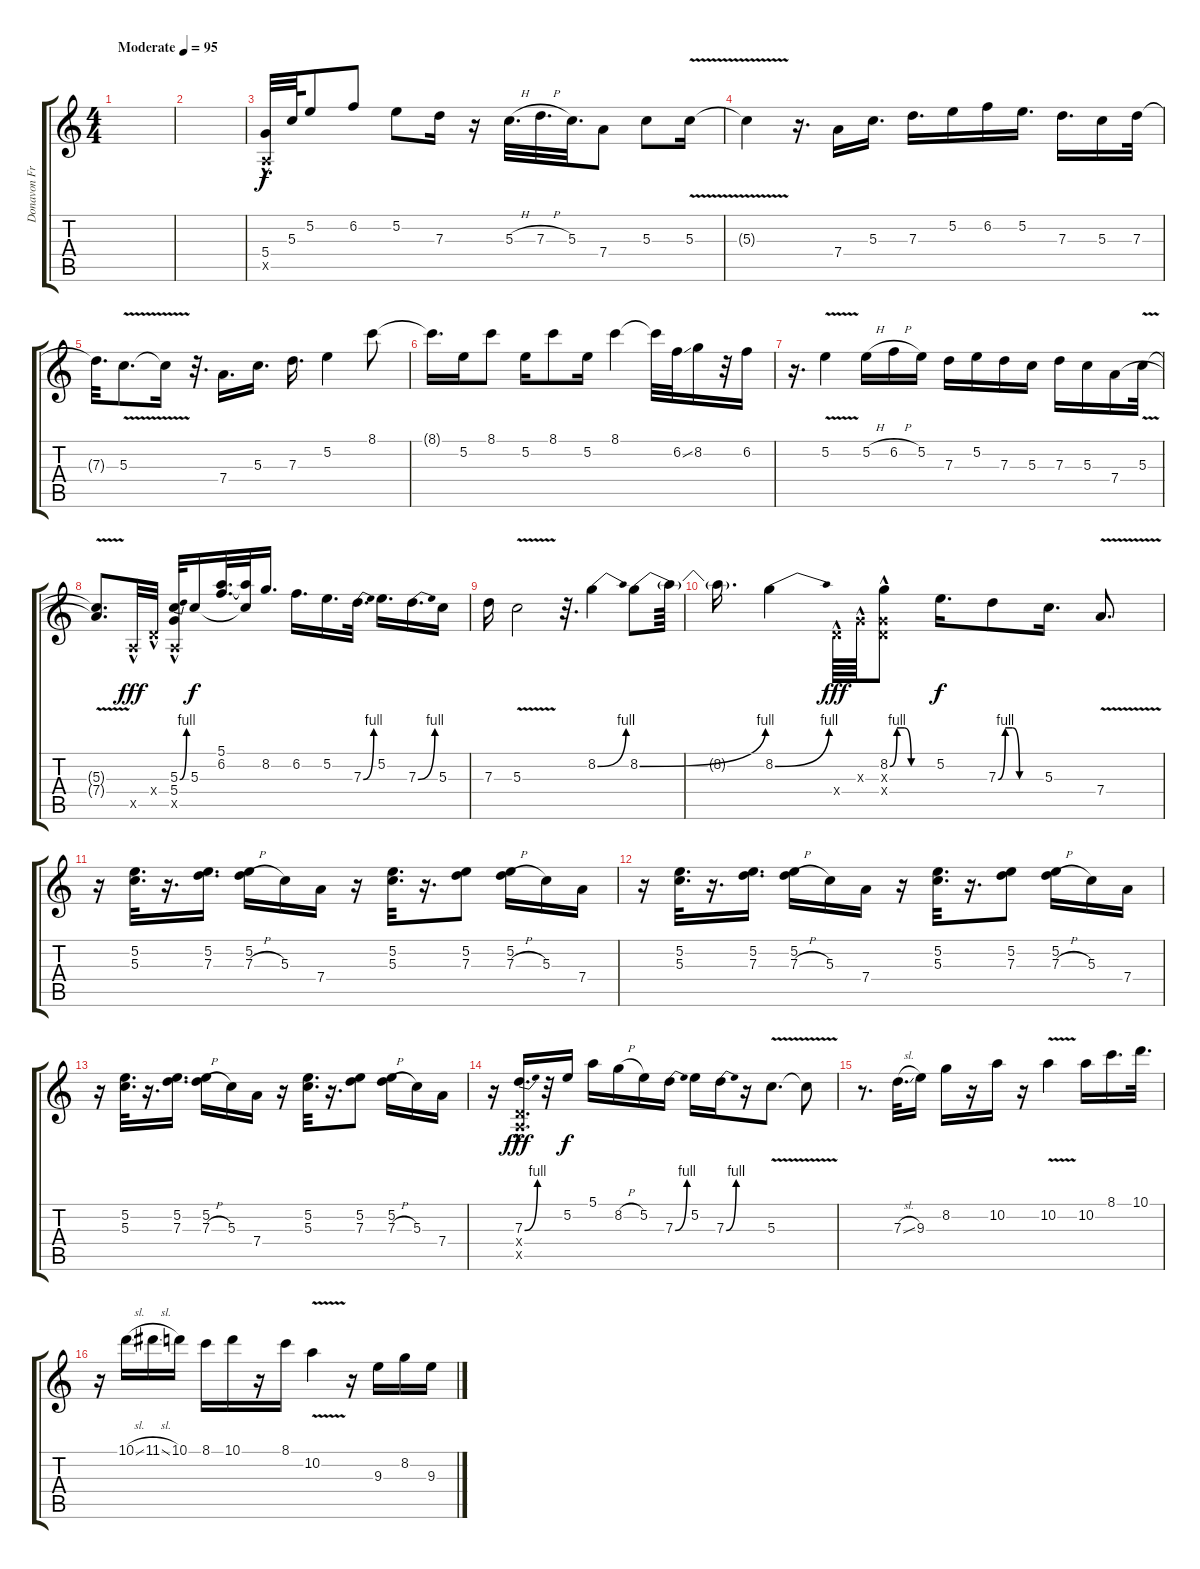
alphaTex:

\track ("Donavon Frankenreiter,solo guitar" "Donavon Fr") {instrument acousticguitarsteel}
\staff {score tabs}
\tuning (E4 B3 G3 D3 A2 E2) {hide}
\ts (4 4)
\tempo (95 "Moderate")
\clef g2
\ks c
|
|
(5.4 0.5{hac x}).32 5.3.64{dy f} 5.2.8 6.2.8 5.2.8 7.3.16 r.16 5.3{h}.32{d} 7.3{h}.32{d} 5.3.32{d} 7.4.8 5.3.8 5.3{v}.16 |
5.3{t}.4 r.16{d} 7.4.16 5.3.16{d} 7.3.16{d} 5.2.16 6.2.16 5.2.16{d} 7.3.16{d} 5.3.16 7.3.32 |
7.3{t}.32{d} 5.3{v}.8{d} 5.3{t}.16 r.32{d} 7.4.16{d} 5.3.16{d} 7.3.16{d} 5.2.4 8.1.8 |
8.1{t}.16{d} 5.2.16 8.1.8 5.2.16 8.1.8 5.2.16 8.1.4 8.1{t}.32 6.2{ss}.32 8.2.16 r.32 6.2.16 |
r.16{d} 5.2{v}.4 5.2{h}.16 6.2{h}.16 5.2.16 7.3.16 5.2.16 7.3.16 5.3.16 7.3.16 5.3.16 7.4.16 5.3{v}.32 |
(5.3{t} 7.4{t}).8{d} 0.5{hac x}.32{dy fff} 0.4{hac x}.32 (5.3{be (bend 0 0 60 4)} 5.4 0.5{hac x}).32 5.3.16{dy f} (5.1 6.2).32{d} (5.1{t} 5.3{t}).32 8.2.16{d} 6.2.16{d} 5.2.16{d} 7.3{be (bend 0 0 60 4)}.32{d} 5.2.16{d} 7.3{be (bend 0 0 60 4)}.16{d} 5.3.16 |
7.3.16 5.3{v}.2 r.32{d} 8.2{be (bend 0 0 60 4)}.4 8.2{be (bend 0 0 60 4)}.8 8.2{t}.64 |
8.2{t}.16{d} 8.2{be (bend 0 0 60 4)}.4 0.4{hac x}.64{dy fff} 0.3{hac x}.64 (8.2{be (custom 0 0 10 4 20 4 30 0 60 0)} 0.3{hac x} 0.4{x}).8 5.2.16{d dy f} 7.3{be (custom 0 0 10 4 20 4 30 0 60 0)}.8 5.3.16{d} 7.4{v}.8{d} |
r.16 (5.2 5.3).32{d} r.16{d} (5.2 7.3).16{d} (5.2 7.3{h}).16 5.3.16 7.4.16 r.16 (5.2 5.3).32{d} r.16{d} (5.2 7.3).8 (5.2 7.3{h}).16 5.3.16 7.4.16 |
r.16 (5.2 5.3).32{d} r.16{d} (5.2 7.3).16{d} (5.2 7.3{h}).16 5.3.16 7.4.16 r.16 (5.2 5.3).32{d} r.16{d} (5.2 7.3).8 (5.2 7.3{h}).16 5.3.16 7.4.16 |
r.16 (5.2 5.3).32{d} r.16{d} (5.2 7.3).16{d} (5.2 7.3{h}).16 5.3.16 7.4.16 r.16 (5.2 5.3).32{d} r.16{d} (5.2 7.3).8 (5.2 7.3{h}).16 5.3.16 7.4.16 |
r.16 (7.3{be (bend 0 0 60 4)} 0.4{hac x} 0.5{hac x}).16{d dy fff} r.32 5.2.16{dy f} 5.1.16 8.2{h}.16 5.2.16 7.3{be (bend 0 0 60 4)}.16 5.2.16 7.3{be (bend 0 0 60 4)}.16 r.16 5.3{v}.8{d} 5.3{t}.8 |
r.8{d} 7.3{sl}.32{d} 9.3.16 8.2.16 r.16 10.2.16 r.16 10.2{v}.4 10.2.16 8.1.16{d} 10.1.32{d} |
r.16 10.1{sl}.16 11.1{sl}.16 10.1.16 8.1.16 10.1.16 r.16 8.1.16 10.2{v}.4 r.16 9.3.16 8.2.16 9.3.16
